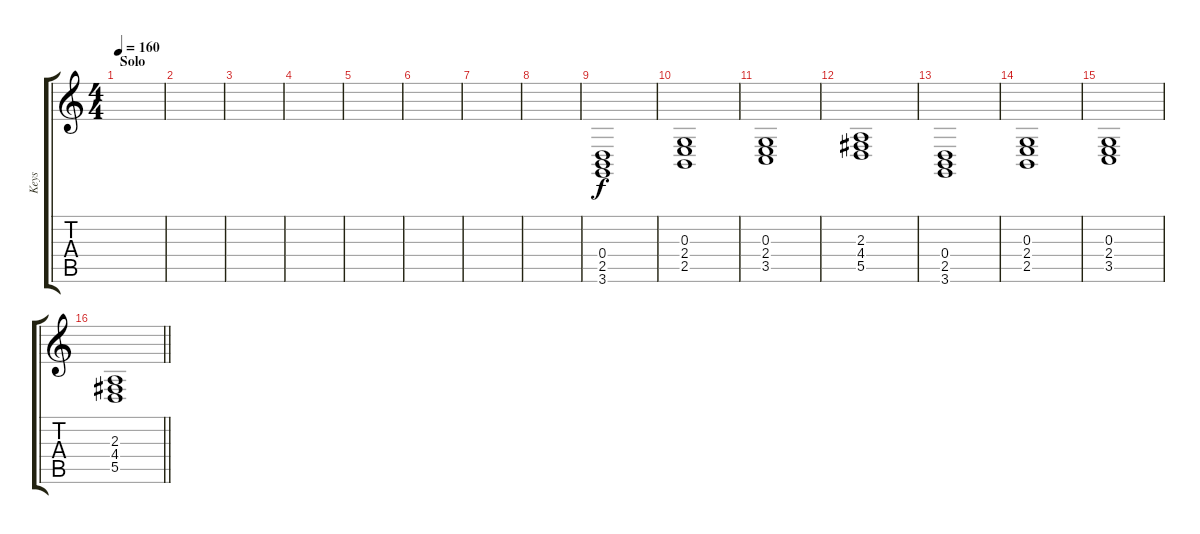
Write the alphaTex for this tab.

\track ("Keys" "Keys") {instrument synthstrings1}
\staff {score tabs}
\tuning (E4 B3 G3 D3 A2 E2) {hide}
\ts (4 4)
\section ("" "Solo")
\tempo 160
\clef g2
\ks c
|
|
|
|
|
|
|
|
(0.4 2.5 3.6).1 |
(0.3 2.4 2.5).1 |
(0.3 2.4 3.5).1 |
(2.3 4.4 5.5).1 |
(0.4 2.5 3.6).1 |
(0.3 2.4 2.5).1 |
(0.3 2.4 3.5).1 |
\barLineRight lightlight
(2.3 4.4 5.5).1
